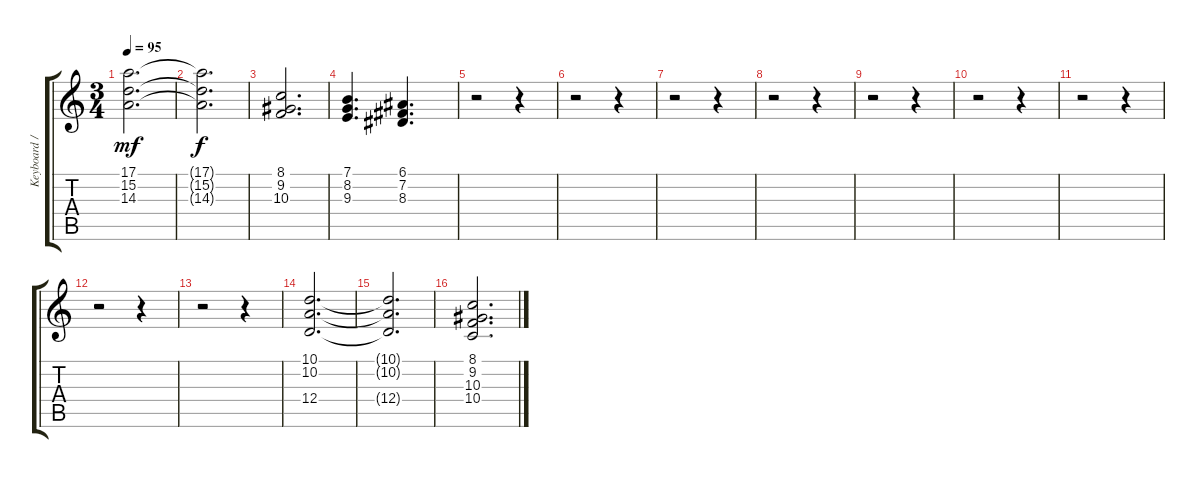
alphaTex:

\track ("Keyboard / Flute" "Keyboard /") {instrument pad8sweep}
\staff {score tabs}
\tuning (E4 B3 G3 D3 A2 D2) {hide}
\ts (3 4)
\tempo 95
\clef g2
\ks c
(17.1 15.2 14.3).2{d dy mf} |
(17.1{t} 15.2{t} 14.3{t}).2{d dy f} |
(8.1 9.2 10.3).2{d} |
(7.1 8.2 9.3).4{d} (6.1 7.2 8.3).4{d} |
r.2 r.4 |
r.2 r.4 |
r.2 r.4 |
r.2 r.4 |
r.2 r.4 |
r.2 r.4 |
r.2 r.4 |
r.2 r.4 |
r.2 r.4 |
(10.1 10.2 12.4).2{d} |
(10.1{t} 10.2{t} 12.4{t}).2{d} |
(8.1 9.2 10.3 10.4).2{d}
